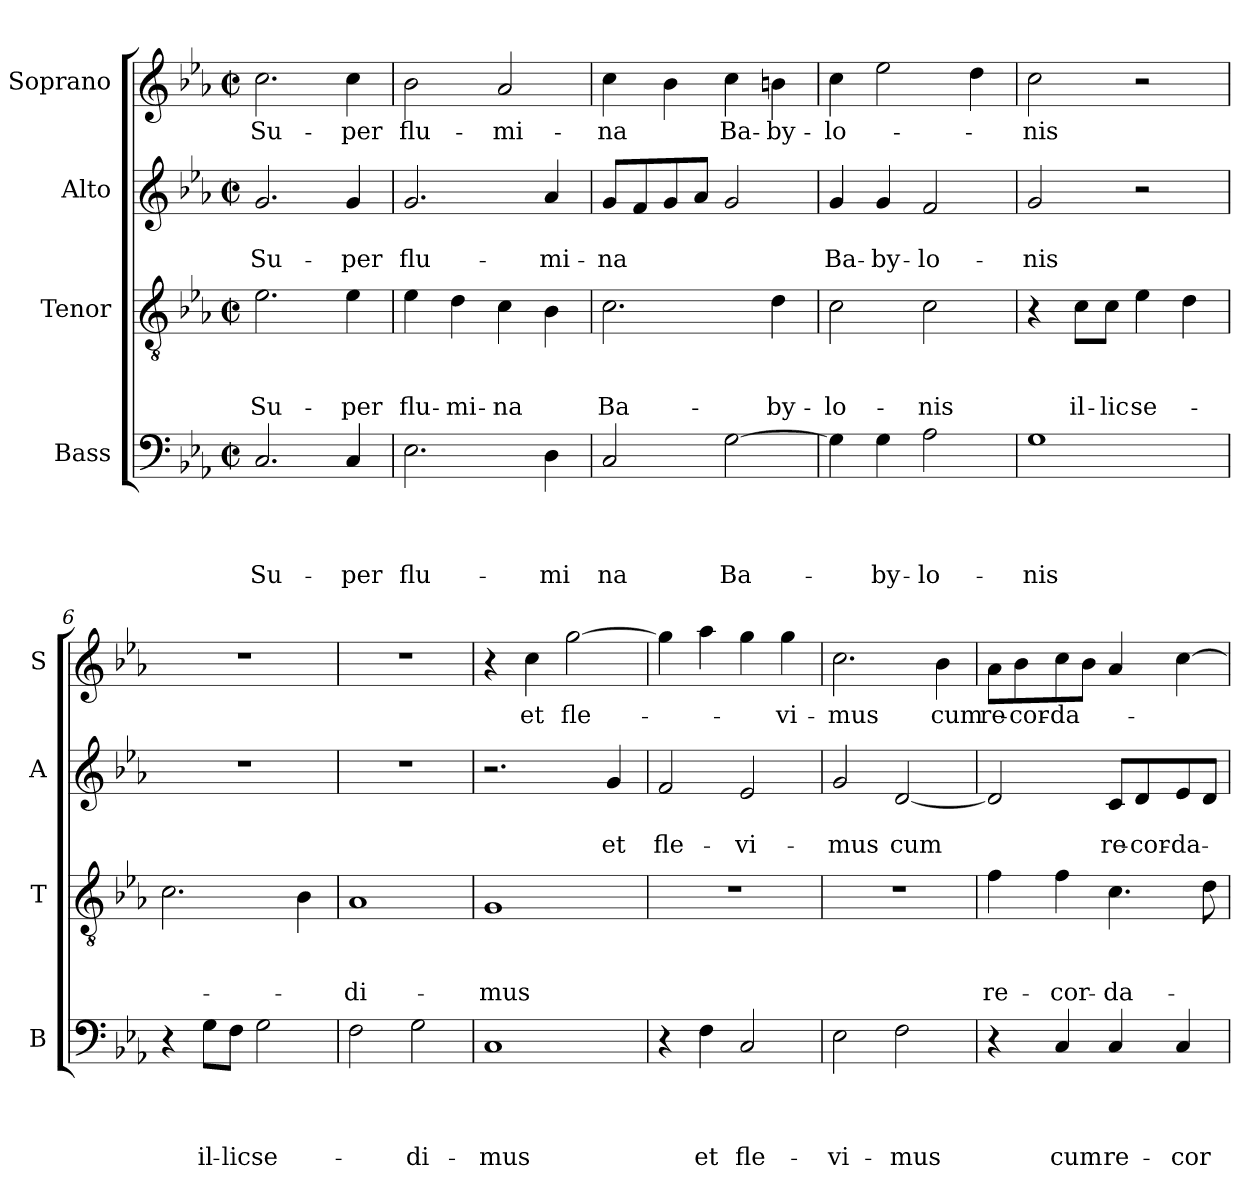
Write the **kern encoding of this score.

**kern	**text	**text	**text	**text	**kern	**text	**text	**text	**kern	**text	**text	**kern	**text
*part4	*part4	*part4	*part4	*part4	*part3	*part3	*part3	*part3	*part2	*part2	*part2	*part1	*part1
*staff4	*staff4	*staff4	*staff4	*staff4	*staff3	*staff3	*staff3	*staff3	*staff2	*staff2	*staff2	*staff1	*staff1
*I"Bass	*	*	*	*	*I"Tenor	*	*	*	*I"Alto	*	*	*I"Soprano	*
*I'B	*	*	*	*	*I'T	*	*	*	*I'A	*	*	*I'S	*
*clefF4	*	*	*	*	*clefGv2	*	*	*	*clefG2	*	*	*clefG2	*
*k[b-e-a-]	*	*	*	*	*k[b-e-a-]	*	*	*	*k[b-e-a-]	*	*	*k[b-e-a-]	*
*E-:	*	*	*	*	*E-:	*	*	*	*E-:	*	*	*E-:	*
*M2/2	*	*	*	*	*M2/2	*	*	*	*M2/2	*	*	*M2/2	*
*met(c|)	*	*	*	*	*met(c|)	*	*	*	*met(c|)	*	*	*met(c|)	*
=1	=1	=1	=1	=1	=1	=1	=1	=1	=1	=1	=1	=1	=1
!	!	!	!	!LO:LY:b	!	!	!	!LO:LY:b	!	!	!LO:LY:b	!	!LO:LY:b
2.C/	.	.	.	Su-	2.e-\	.	.	Su-	2.g/	.	Su-	2.cc\	Su-
!	!	!	!	!LO:LY:b	!	!	!	!LO:LY:b	!	!	!LO:LY:b	!	!LO:LY:b
4C/	.	.	.	-per	4e-\	.	.	-per	4g/	.	-per	4cc\	-per
=2	=2	=2	=2	=2	=2	=2	=2	=2	=2	=2	=2	=2	=2
!	!	!	!	!LO:LY:b	!	!	!	!LO:LY:b	!	!	!LO:LY:b	!	!LO:LY:b
2.E-\	.	.	.	flu-	4e-\	.	.	flu-	2.g/	.	flu-	2b-\	flu-
!	!	!	!	!	!	!	!	!LO:LY:b	!	!	!	!	!
.	.	.	.	.	4d\	.	.	-mi-	.	.	.	.	.
!	!	!	!	!	!	!	!	!LO:LY:b	!	!	!	!	!LO:LY:b
.	.	.	.	.	4c\	.	.	-na	.	.	.	2a-/	-mi-
!	!	!	!	!LO:LY:b	!	!	!	!	!	!	!LO:LY:b	!	!
4D\	.	.	.	-mi	4B-\	.	.	.	4a-/	.	-mi-	.	.
=3	=3	=3	=3	=3	=3	=3	=3	=3	=3	=3	=3	=3	=3
!	!	!	!	!LO:LY:b	!	!	!	!LO:LY:b	!	!	!LO:LY:b	!	!LO:LY:b
2C/	.	.	.	na	2.c\	.	.	Ba-	8g/L	.	-na	4cc\	-na
.	.	.	.	.	.	.	.	.	8f/	.	.	.	.
.	.	.	.	.	.	.	.	.	8g/	.	.	4b-\	.
.	.	.	.	.	.	.	.	.	8a-/J	.	.	.	.
!	!	!	!	!LO:LY:b	!	!	!	!	!	!	!	!	!LO:LY:b
[>2G\	.	.	.	Ba-	.	.	.	.	2g/	.	.	4cc\	Ba-
!	!	!	!	!	!	!	!	!LO:LY:b	!	!	!	!	!LO:LY:b
.	.	.	.	.	4d\	.	.	-by-	.	.	.	4bn\	-by-
=4	=4	=4	=4	=4	=4	=4	=4	=4	=4	=4	=4	=4	=4
!	!	!	!	!	!	!	!	!LO:LY:b	!	!	!LO:LY:b	!	!LO:LY:b
4G\]	.	.	.	.	2c\	.	.	-lo-	4g/	.	Ba-	4cc\	-lo-
!	!	!	!	!LO:LY:b	!	!	!	!	!	!	!LO:LY:b	!	!
4G\	.	.	.	-by-	.	.	.	.	4g/	.	-by-	2ee-\	.
!	!	!	!	!LO:LY:b	!	!	!	!LO:LY:b	!	!	!LO:LY:b	!	!
2A-\	.	.	.	-lo-	2c\	.	.	-nis	2f/	.	-lo-	.	.
.	.	.	.	.	.	.	.	.	.	.	.	4dd\	.
=5	=5	=5	=5	=5	=5	=5	=5	=5	=5	=5	=5	=5	=5
!	!	!	!	!LO:LY:b	!	!	!	!	!	!	!LO:LY:b	!	!LO:LY:b
1G	.	.	.	-nis	4r	.	.	.	2g/	.	-nis	2cc\	-nis
!	!	!	!	!	!	!	!	!LO:LY:b	!	!	!	!	!
.	.	.	.	.	8c\L	.	.	il-	.	.	.	.	.
!	!	!	!	!	!	!	!	!LO:LY:b:rj	!	!	!	!	!
.	.	.	.	.	8c\J	.	.	-lic	.	.	.	.	.
!	!	!	!	!	!	!	!	!LO:LY:b	!	!	!	!	!
.	.	.	.	.	4e-\	.	.	se-	2r	.	.	2r	.
.	.	.	.	.	4d\	.	.	.	.	.	.	.	.
=6	=6	=6	=6	=6	=6	=6	=6	=6	=6	=6	=6	=6	=6
4r	.	.	.	.	2.c\	.	.	.	1r	.	.	1r	.
!	!	!	!	!LO:LY:b	!	!	!	!	!	!	!	!	!
8G\L	.	.	.	il-	.	.	.	.	.	.	.	.	.
!	!	!	!	!LO:LY:b:rj	!	!	!	!	!	!	!	!	!
8F\J	.	.	.	-lic	.	.	.	.	.	.	.	.	.
!	!	!	!	!LO:LY:b	!	!	!	!	!	!	!	!	!
2G\	.	.	.	se-	.	.	.	.	.	.	.	.	.
.	.	.	.	.	4B-\	.	.	.	.	.	.	.	.
=7	=7	=7	=7	=7	=7	=7	=7	=7	=7	=7	=7	=7	=7
!	!	!	!	!	!	!	!	!LO:LY:b	!	!	!	!	!
2F\	.	.	.	.	1A-	.	.	-di-	1r	.	.	1r	.
!	!	!	!	!LO:LY:b	!	!	!	!	!	!	!	!	!
2G\	.	.	.	-di-	.	.	.	.	.	.	.	.	.
!!LO:LB:g=z
=8	=8	=8	=8	=8	=8	=8	=8	=8	=8	=8	=8	=8	=8
!	!	!	!	!LO:LY:b	!	!	!	!LO:LY:b	!	!	!	!	!
1C	.	.	.	-mus	1G	.	.	-mus	2.r	.	.	4r	.
!	!	!	!	!	!	!	!	!	!	!	!	!	!LO:LY:b
.	.	.	.	.	.	.	.	.	.	.	.	4cc\	et
!	!	!	!	!	!	!	!	!	!	!	!	!	!LO:LY:b
.	.	.	.	.	.	.	.	.	.	.	.	[>2gg\	fle-
!	!	!	!	!	!	!	!	!	!	!	!LO:LY:b	!	!
.	.	.	.	.	.	.	.	.	4g/	.	et	.	.
=9	=9	=9	=9	=9	=9	=9	=9	=9	=9	=9	=9	=9	=9
!	!	!	!	!	!	!	!	!	!	!	!LO:LY:b	!	!
4r	.	.	.	.	1r	.	.	.	2f/	.	fle-	4gg\]	.
!	!	!	!	!LO:LY:b	!	!	!	!	!	!	!	!	!
4F\	.	.	.	et	.	.	.	.	.	.	.	4aa-\	.
!	!	!	!	!LO:LY:b	!	!	!	!	!	!	!LO:LY:b	!	!
2C/	.	.	.	fle-	.	.	.	.	2e-/	.	-vi-	4gg\	.
!	!	!	!	!	!	!	!	!	!	!	!	!	!LO:LY:b
.	.	.	.	.	.	.	.	.	.	.	.	4gg\	-vi-
=10	=10	=10	=10	=10	=10	=10	=10	=10	=10	=10	=10	=10	=10
!	!	!	!	!LO:LY:b	!	!	!	!	!	!	!LO:LY:b	!	!LO:LY:b
2E-\	.	.	.	-vi-	1r	.	.	.	2g/	.	-mus	2.cc\	-mus
!	!	!	!	!LO:LY:b	!	!	!	!	!	!	!LO:LY:b	!	!
2F\	.	.	.	-mus	.	.	.	.	[<2d/	.	cum	.	.
!	!	!	!	!	!	!	!	!	!	!	!	!	!LO:LY:b
.	.	.	.	.	.	.	.	.	.	.	.	4b-\	cum
=11	=11	=11	=11	=11	=11	=11	=11	=11	=11	=11	=11	=11	=11
!	!	!	!	!	!	!	!	!LO:LY:b	!	!	!	!	!LO:LY:b
4r	.	.	.	.	4f\	.	.	re-	2d/]	.	.	8a-\L	re-
!	!	!	!	!	!	!	!	!	!	!	!	!	!LO:LY:b
.	.	.	.	.	.	.	.	.	.	.	.	8b-\	-cor-
!	!	!	!	!LO:LY:b	!	!	!	!LO:LY:b	!	!	!	!	!LO:LY:b:rj
4C/	.	.	.	cum	4f\	.	.	-cor-	.	.	.	8cc\	-da-
.	.	.	.	.	.	.	.	.	.	.	.	8b-\J	.
!	!	!	!	!LO:LY:b	!	!	!	!LO:LY:b	!	!	!LO:LY:b	!	!
4C/	.	.	.	re-	4.c\	.	.	-da-	8c/L	.	re-	4a-/	.
!	!	!	!	!	!	!	!	!	!	!	!LO:LY:b	!	!
.	.	.	.	.	.	.	.	.	8d/	.	-cor-	.	.
!	!	!	!	!LO:LY:b	!	!	!	!	!	!	!LO:LY:b:rj	!	!
4C/	.	.	.	-cor-	.	.	.	.	8e-/	.	-da-	[>4cc\	.
.	.	.	.	.	8d\	.	.	.	8d/J	.	.	.	.
=	=	=	=	=	=	=	=	=	=	=	=	=	=
*-	*-	*-	*-	*-	*-	*-	*-	*-	*-	*-	*-	*-	*-
